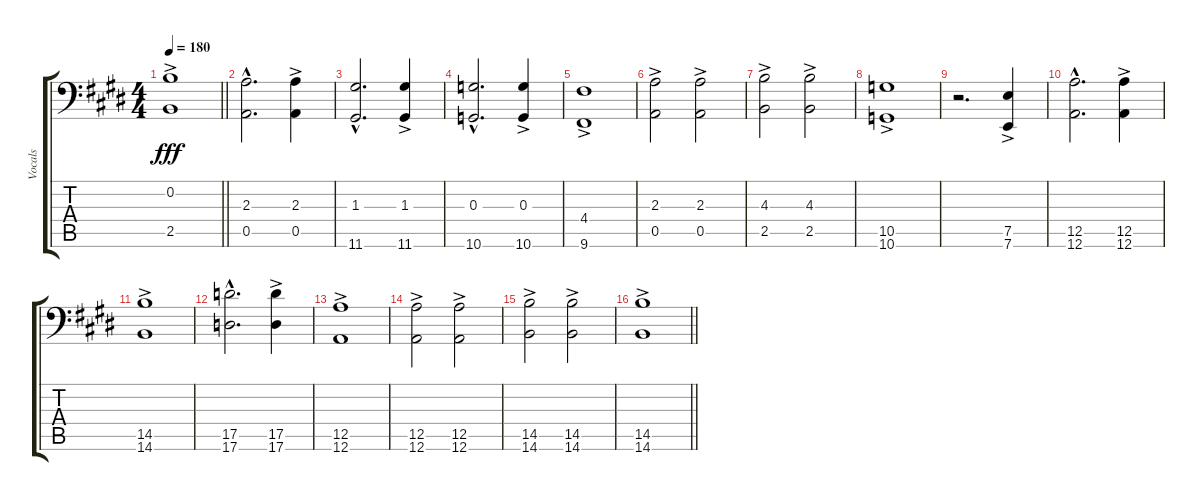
\track ("Vocals" "Vocals") {instrument stringensemble1}
\staff {score tabs}
\tuning (E4 B3 G3 D3 A2 A1) {hide}
\ts (4 4)
\tempo 180
\clef f4
\barLineRight lightlight
\ks c#minor
(0.2 2.5{ac}).1{dy fff} |
(2.3{hac} 0.5{hac}).2{d} (2.3{ac} 0.5).4 |
(1.3{hac} 11.6{hac}).2{d} (1.3{ac} 11.6).4 |
(0.3{hac} 10.6{hac}).2{d} (0.3{ac} 10.6).4 |
(4.4{ac} 9.6).1 |
(2.3{ac} 0.5).2 (2.3{ac} 0.5).2 |
(4.3{ac} 2.5).2 (4.3{ac} 2.5).2 |
(10.5{ac} 10.6).1 |
r.2{d} (7.5{ac} 7.6).4 |
(12.5{hac} 12.6{hac}).2{d} (12.5{ac} 12.6).4 |
(14.5{ac} 14.6).1 |
(17.5{hac} 17.6{hac}).2{d} (17.5{ac} 17.6).4 |
(12.5{ac} 12.6).1 |
(12.5{ac} 12.6).2 (12.5{ac} 12.6).2 |
(14.5{ac} 14.6).2 (14.5{ac} 14.6).2 |
\barLineRight lightlight
(14.5{ac} 14.6).1
